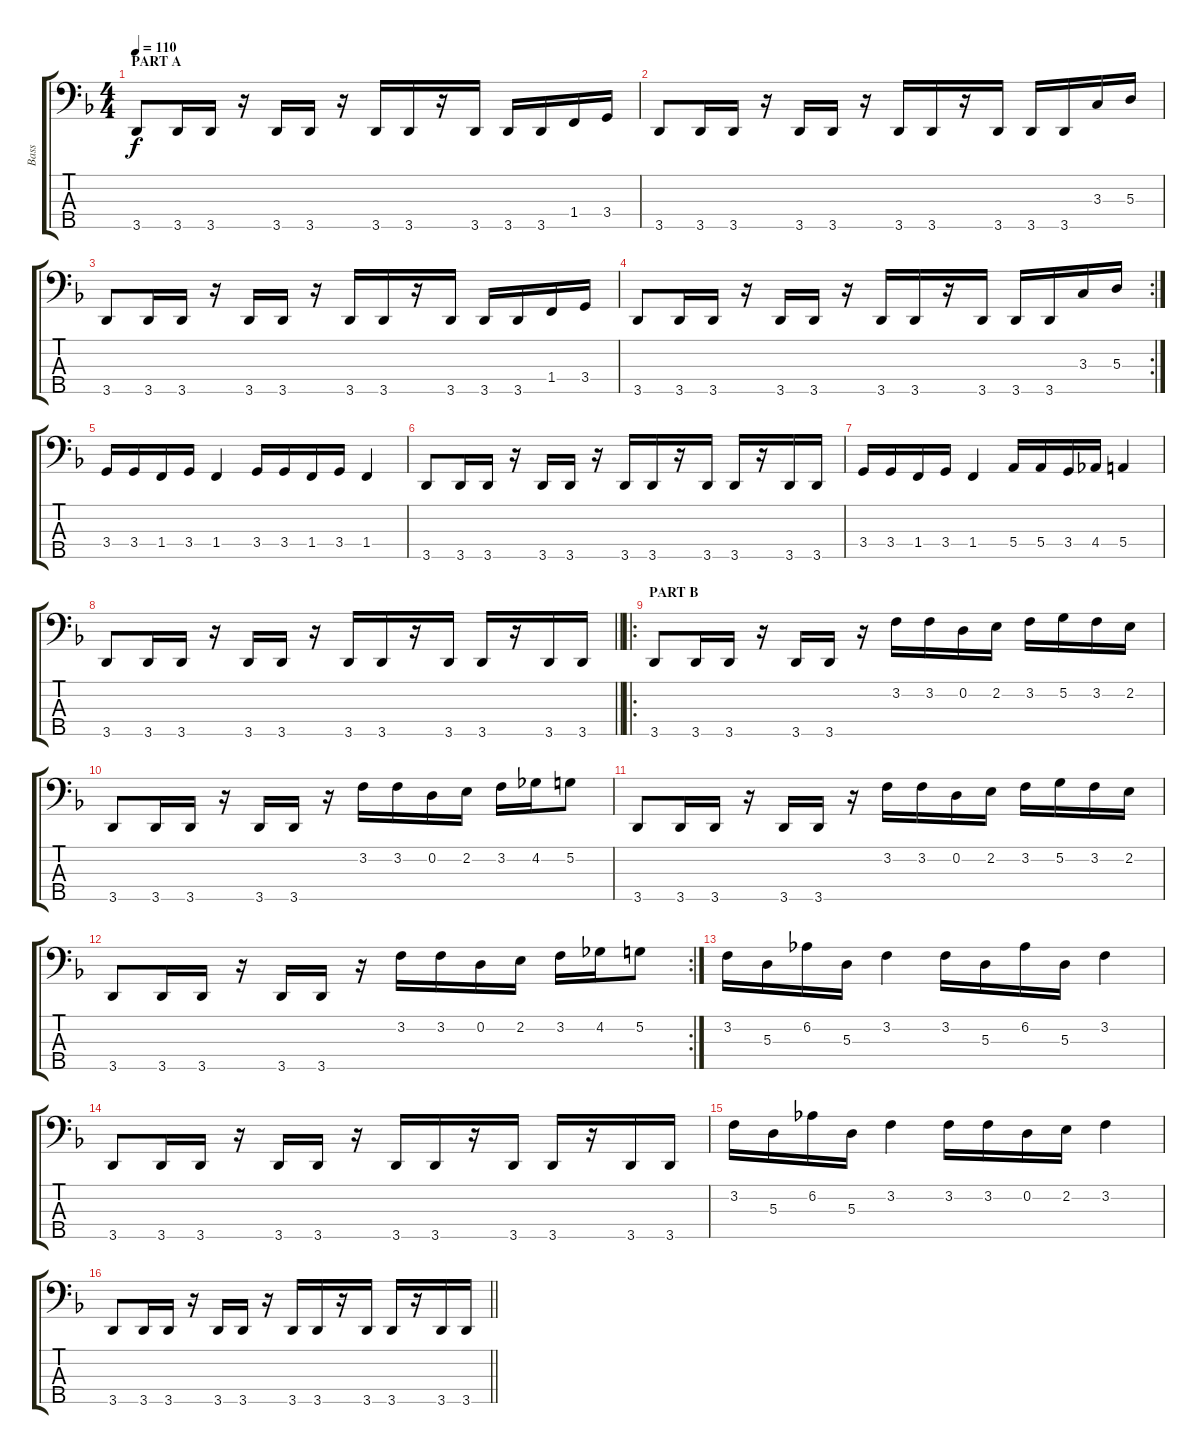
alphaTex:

\track ("Bass" "Bass") {instrument electricbasspick}
\staff {score tabs}
\tuning (G2 D2 A1 E1 B0) {hide}
\ts (4 4)
\section ("" "PART A")
\tempo 110
\clef f4
\ks f
3.5.8{dy f instrument electricbasspick} 3.5.16 3.5.16 r.16 3.5.16 3.5.16 r.16 3.5.16 3.5.16 r.16 3.5.16 3.5.16 3.5.16 1.4.16 3.4.16 |
3.5.8 3.5.16 3.5.16 r.16 3.5.16 3.5.16 r.16 3.5.16 3.5.16 r.16 3.5.16 3.5.16 3.5.16 3.3.16 5.3.16 |
3.5.8 3.5.16 3.5.16 r.16 3.5.16 3.5.16 r.16 3.5.16 3.5.16 r.16 3.5.16 3.5.16 3.5.16 1.4.16 3.4.16 |
\rc 2
3.5.8 3.5.16 3.5.16 r.16 3.5.16 3.5.16 r.16 3.5.16 3.5.16 r.16 3.5.16 3.5.16 3.5.16 3.3.16 5.3.16 |
3.4.16 3.4.16 1.4.16 3.4.16 1.4.4 3.4.16 3.4.16 1.4.16 3.4.16 1.4.4 |
3.5.8 3.5.16 3.5.16 r.16 3.5.16 3.5.16 r.16 3.5.16 3.5.16 r.16 3.5.16 3.5.16 r.16 3.5.16 3.5.16 |
3.4.16 3.4.16 1.4.16 3.4.16 1.4.4 5.4.16 5.4.16 3.4.16 4.4.16 5.4.4 |
\barLineRight lightlight
3.5.8 3.5.16 3.5.16 r.16 3.5.16 3.5.16 r.16 3.5.16 3.5.16 r.16 3.5.16 3.5.16 r.16 3.5.16 3.5.16 |
\ro
\section ("" "PART B")
3.5.8 3.5.16 3.5.16 r.16 3.5.16 3.5.16 r.16 3.2.16 3.2.16 0.2.16 2.2.16 3.2.16 5.2.16 3.2.16 2.2.16 |
3.5.8 3.5.16 3.5.16 r.16 3.5.16 3.5.16 r.16 3.2.16 3.2.16 0.2.16 2.2.16 3.2.16 4.2.16 5.2.8 |
3.5.8 3.5.16 3.5.16 r.16 3.5.16 3.5.16 r.16 3.2.16 3.2.16 0.2.16 2.2.16 3.2.16 5.2.16 3.2.16 2.2.16 |
\rc 2
3.5.8 3.5.16 3.5.16 r.16 3.5.16 3.5.16 r.16 3.2.16 3.2.16 0.2.16 2.2.16 3.2.16 4.2.16 5.2.8 |
3.2.16 5.3.16 6.2.16 5.3.16 3.2.4 3.2.16 5.3.16 6.2.16 5.3.16 3.2.4 |
3.5.8 3.5.16 3.5.16 r.16 3.5.16 3.5.16 r.16 3.5.16 3.5.16 r.16 3.5.16 3.5.16 r.16 3.5.16 3.5.16 |
3.2.16 5.3.16 6.2.16 5.3.16 3.2.4 3.2.16 3.2.16 0.2.16 2.2.16 3.2.4 |
\barLineRight lightlight
3.5.8 3.5.16 3.5.16 r.16 3.5.16 3.5.16 r.16 3.5.16 3.5.16 r.16 3.5.16 3.5.16 r.16 3.5.16 3.5.16
